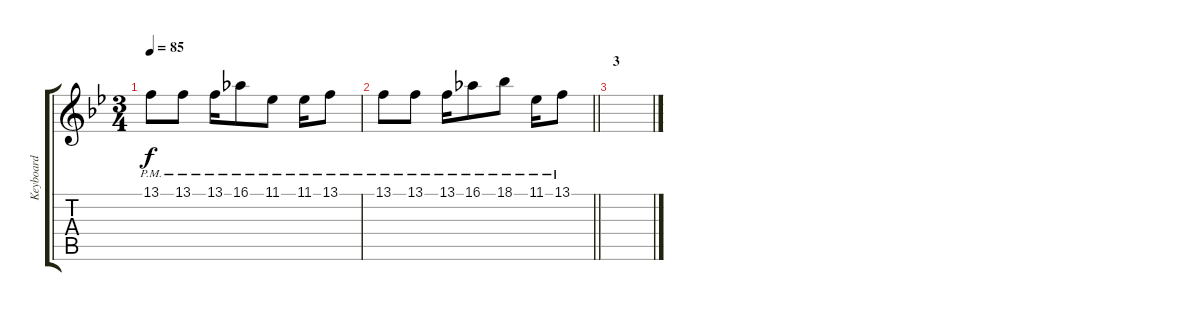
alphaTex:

\track ("Keyboard" "Keyboard") {instrument pizzicatostrings}
\staff {score tabs}
\tuning (E4 B3 G3 D3 A2 E2) {hide}
\ts (3 4)
\tempo 85
\clef g2
\ks bb
13.1{pm}.8{dy f} 13.1{pm}.8 13.1{pm}.16 16.1{pm}.8 11.1{pm}.8 11.1{pm}.16 13.1{pm}.8 |
\barLineRight lightlight
13.1{pm}.8 13.1{pm}.8 13.1{pm}.16 16.1{pm}.8 18.1{pm}.8 11.1{pm}.16 13.1{pm}.8 |
\section ("" "3")
